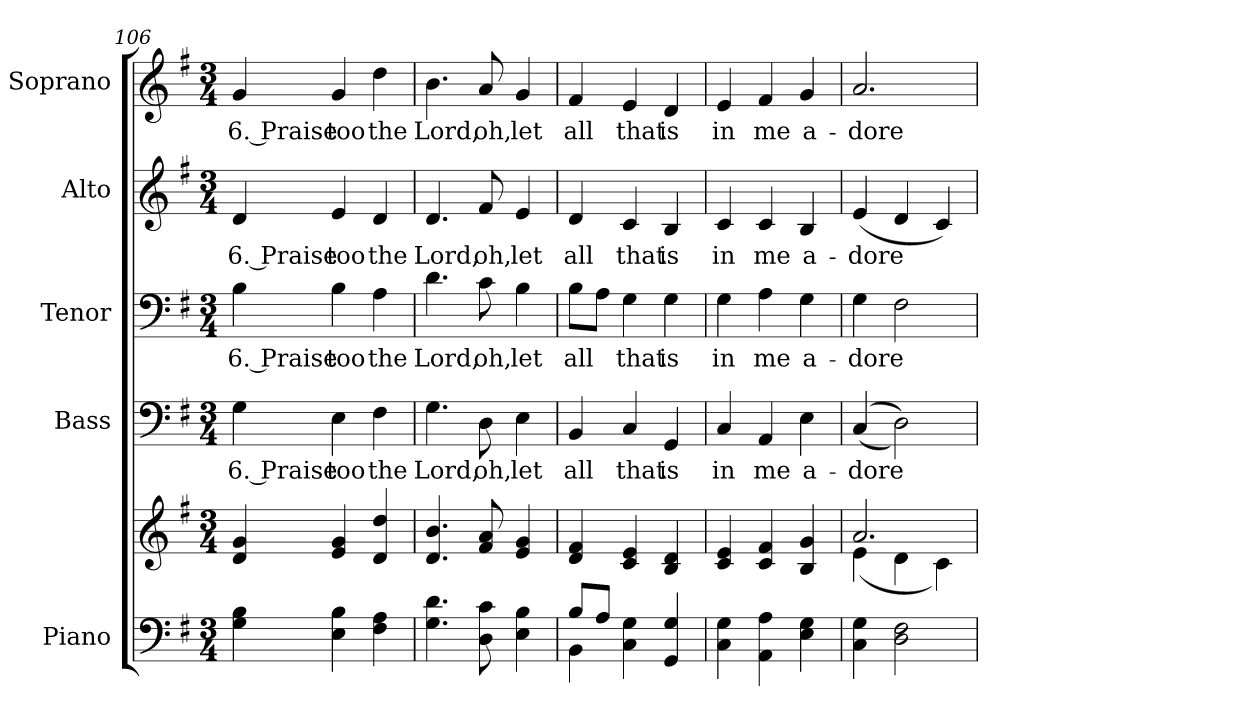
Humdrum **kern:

**kern	**kern	**kern	**text	**kern	**text	**kern	**text	**kern	**text
*part5	*part5	*part4	*part4	*part3	*part3	*part2	*part2	*part1	*part1
*staff6	*staff5	*staff4	*staff4	*staff3	*staff3	*staff2	*staff2	*staff1	*staff1
*I"Piano	*	*I"Bass	*	*I"Tenor	*	*I"Alto	*	*I"Soprano	*
*I'Pno.	*	*I'B.	*	*I'T.	*	*I'A.	*	*I'S.	*
!!LO:PB:g=z
*clefF4	*clefG2	*clefF4	*	*clefF4	*	*clefG2	*	*clefG2	*
*k[f#]	*k[f#]	*k[f#]	*	*k[f#]	*	*k[f#]	*	*k[f#]	*
*G:	*G:	*G:	*	*G:	*	*G:	*	*G:	*
*M3/4	*M3/4	*M3/4	*	*M3/4	*	*M3/4	*	*M3/4	*
=106	=106	=106	=106	=106	=106	=106	=106	=106	=106
!	!	!	!LO:LY:b:color=#000000	!	!	!	!	!	!
!	!	!	!	!	!LO:LY:b:color=#000000	!	!	!	!
!	!	!	!	!	!	!	!LO:LY:b:color=#000000	!	!
!	!	!	!	!	!	!	!	!	!LO:LY:b:color=#000000
4Gi\ 4Bi	4di/ 4gi	4Gi\	6. Praise	4Bi\	6. Praise	4di/	6. Praise	4gi/	6. Praise
!	!	!	!LO:LY:b:color=#000000	!	!	!	!	!	!
!	!	!	!	!	!LO:LY:b:color=#000000	!	!	!	!
!	!	!	!	!	!	!	!LO:LY:b:color=#000000	!	!
!	!	!	!	!	!	!	!	!	!LO:LY:b:color=#000000
4Ei\ 4Bi	4ei/ 4gi	4Ei\	too	4Bi\	too	4ei/	too	4gi/	too
!	!	!	!LO:LY:b:color=#000000	!	!	!	!	!	!
!	!	!	!	!	!LO:LY:b:color=#000000	!	!	!	!
!	!	!	!	!	!	!	!LO:LY:b:color=#000000	!	!
!	!	!	!	!	!	!	!	!	!LO:LY:b:color=#000000
4F#i\ 4Ai	4di/ 4ddi	4F#i\	the	4Ai\	the	4di/	the	4ddi\	the
=107	=107	=107	=107	=107	=107	=107	=107	=107	=107
!	!	!	!LO:LY:b:color=#000000	!	!	!	!	!	!
!	!	!	!	!	!LO:LY:b:color=#000000	!	!	!	!
!	!	!	!	!	!	!	!LO:LY:b:color=#000000	!	!
!	!	!	!	!	!	!	!	!	!LO:LY:b:color=#000000
4.Gi\ 4.di	4.di/ 4.bi	4.Gi\	Lord,	4.di\	Lord,	4.di/	Lord,	4.bi\	Lord,
!	!	!	!LO:LY:b:color=#000000	!	!	!	!	!	!
!	!	!	!	!	!LO:LY:b:color=#000000	!	!	!	!
!	!	!	!	!	!	!	!LO:LY:b:color=#000000	!	!
!	!	!	!	!	!	!	!	!	!LO:LY:b:color=#000000
8Di\ 8ci	8f#i/ 8ai	8Di\	oh,	8ci\	oh,	8f#i/	oh,	8ai/	oh,
!	!	!	!LO:LY:b:color=#000000	!	!	!	!	!	!
!	!	!	!	!	!LO:LY:b:color=#000000	!	!	!	!
!	!	!	!	!	!	!	!LO:LY:b:color=#000000	!	!
!	!	!	!	!	!	!	!	!	!LO:LY:b:color=#000000
4Ei\ 4Bi	4ei/ 4gi	4Ei\	let	4Bi\	let	4ei/	let	4gi/	let
=108	=108	=108	=108	=108	=108	=108	=108	=108	=108
*^	*	*	*	*	*	*	*	*	*
!	!	!	!	!LO:LY:b:color=#000000	!	!	!	!	!	!
!	!	!	!	!	!	!LO:LY:b:color=#000000	!	!	!	!
!	!	!	!	!	!	!	!	!LO:LY:b:color=#000000	!	!
!	!	!	!	!	!	!	!	!	!	!LO:LY:b:color=#000000
8Bi/L	4BBi\	4di/ 4f#i	4BBi/	all	8Bi\L	all	4di/	all	4f#i/	all
8Ai/J	.	.	.	.	8Ai\J	.	.	.	.	.
!	!	!	!	!LO:LY:b:color=#000000	!	!	!	!	!	!
!	!	!	!	!	!	!LO:LY:b:color=#000000	!	!	!	!
!	!	!	!	!	!	!	!	!LO:LY:b:color=#000000	!	!
!	!	!	!	!	!	!	!	!	!	!LO:LY:b:color=#000000
4Ci\ 4Gi	4ryy	4ci/ 4ei	4Ci/	that	4Gi\	that	4ci/	that	4ei/	that
!	!	!	!	!LO:LY:b:color=#000000	!	!	!	!	!	!
!	!	!	!	!	!	!LO:LY:b:color=#000000	!	!	!	!
!	!	!	!	!	!	!	!	!LO:LY:b:color=#000000	!	!
!	!	!	!	!	!	!	!	!	!	!LO:LY:b:color=#000000
4GGi/ 4Gi	4ryy	4Bi/ 4di	4GGi/	is	4Gi\	is	4Bi/	is	4di/	is
*v	*v	*	*	*	*	*	*	*	*	*
=109	=109	=109	=109	=109	=109	=109	=109	=109	=109
*^	*	*	*	*	*	*	*	*	*
!	!	!	!	!LO:LY:b:color=#000000	!	!	!	!	!	!
*v	*v	*	*	*	*	*	*	*	*	*
*^	*	*	*	*	*	*	*	*	*
!	!	!	!	!	!	!LO:LY:b:color=#000000	!	!	!	!
*v	*v	*	*	*	*	*	*	*	*	*
*^	*	*	*	*	*	*	*	*	*
!	!	!	!	!	!	!	!	!LO:LY:b:color=#000000	!	!
*v	*v	*	*	*	*	*	*	*	*	*
*^	*	*	*	*	*	*	*	*	*
!	!	!	!	!	!	!	!	!	!	!LO:LY:b:color=#000000
*v	*v	*	*	*	*	*	*	*	*	*
4Ci\ 4Gi	4ci/ 4ei	4Ci/	in	4Gi\	in	4ci/	in	4ei/	in
!	!	!	!LO:LY:b:color=#000000	!	!	!	!	!	!
!	!	!	!	!	!LO:LY:b:color=#000000	!	!	!	!
!	!	!	!	!	!	!	!LO:LY:b:color=#000000	!	!
!	!	!	!	!	!	!	!	!	!LO:LY:b:color=#000000
4AAi\ 4Ai	4ci/ 4f#i	4AAi/	me	4Ai\	me	4ci/	me	4f#i/	me
!	!	!	!LO:LY:b:color=#000000	!	!	!	!	!	!
!	!	!	!	!	!LO:LY:b:color=#000000	!	!	!	!
!	!	!	!	!	!	!	!LO:LY:b:color=#000000	!	!
!	!	!	!	!	!	!	!	!	!LO:LY:b:color=#000000
4Ei\ 4Gi	4Bi/ 4gi	4Ei\	a-	4Gi\	a-	4Bi/	a-	4gi/	a-
=110	=110	=110	=110	=110	=110	=110	=110	=110	=110
*	*^	*	*	*	*	*	*	*	*
!	!	!	!	!LO:LY:b:color=#000000	!	!	!	!	!	!
!	!	!	!	!	!	!LO:LY:b:color=#000000	!	!	!	!
!	!	!	!	!	!	!	!	!LO:LY:b:color=#000000	!	!
!	!	!	!	!	!	!	!	!	!	!LO:LY:b:color=#000000
4Ci\ 4Gi	2.ai/	(4ei\	((4Ci/	-dore	4Gi\	-dore	(4ei/	-dore	2.ai/	-dore
2Di\ 2F#i	.	4di\	2Di\))	.	2F#i\	.	4di/	.	.	.
.	.	4ci\)	.	.	.	.	4ci/)	.	.	.
*	*v	*v	*	*	*	*	*	*	*	*
=	=	=	=	=	=	=	=	=	=
*-	*-	*-	*-	*-	*-	*-	*-	*-	*-
